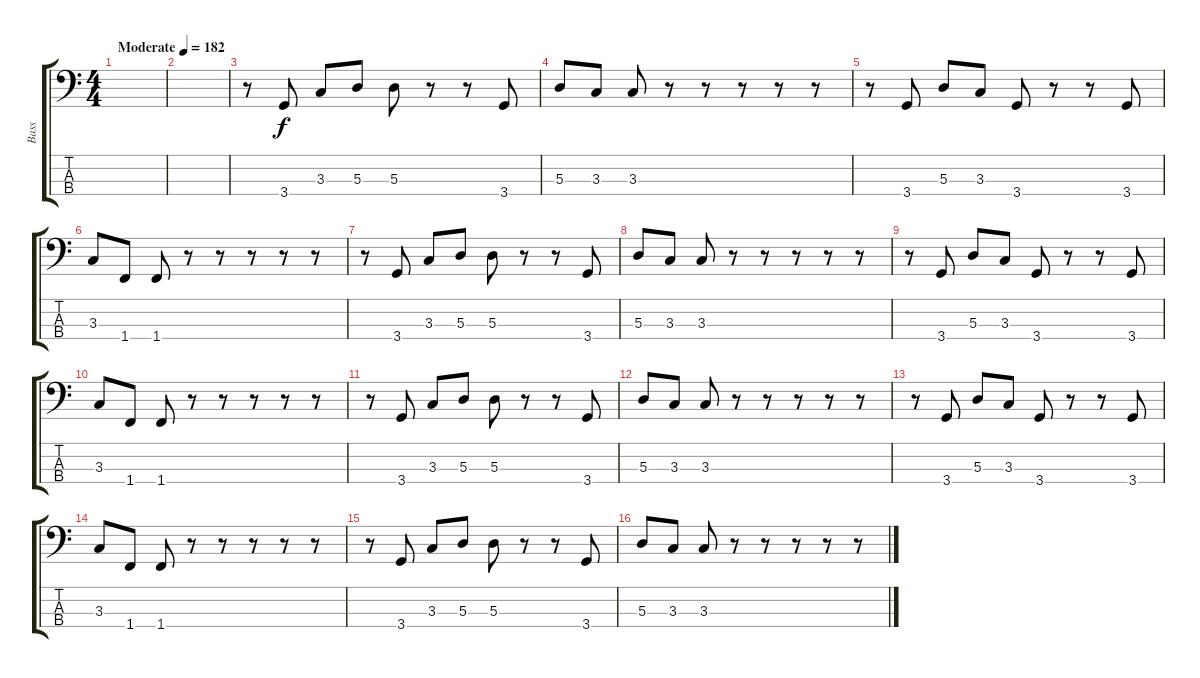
\track ("Bass" "Bass") {instrument electricbassfinger}
\staff {score tabs}
\tuning (G2 D2 A1 E1) {hide}
\ts (4 4)
\tempo (182 "Moderate")
\clef f4
\ks c
|
|
r.8 3.4.8 3.3.8 5.3.8 5.3.8 r.8 r.8 3.4.8 |
5.3.8 3.3.8 3.3.8 r.8 r.8 r.8 r.8 r.8 |
r.8 3.4.8 5.3.8 3.3.8 3.4.8 r.8 r.8 3.4.8 |
3.3.8 1.4.8 1.4.8 r.8 r.8 r.8 r.8 r.8 |
r.8 3.4.8 3.3.8 5.3.8 5.3.8 r.8 r.8 3.4.8 |
5.3.8 3.3.8 3.3.8 r.8 r.8 r.8 r.8 r.8 |
r.8 3.4.8 5.3.8 3.3.8 3.4.8 r.8 r.8 3.4.8 |
3.3.8 1.4.8 1.4.8 r.8 r.8 r.8 r.8 r.8 |
r.8 3.4.8 3.3.8 5.3.8 5.3.8 r.8 r.8 3.4.8 |
5.3.8 3.3.8 3.3.8 r.8 r.8 r.8 r.8 r.8 |
r.8 3.4.8 5.3.8 3.3.8 3.4.8 r.8 r.8 3.4.8 |
3.3.8 1.4.8 1.4.8 r.8 r.8 r.8 r.8 r.8 |
r.8 3.4.8 3.3.8 5.3.8 5.3.8 r.8 r.8 3.4.8 |
5.3.8 3.3.8 3.3.8 r.8 r.8 r.8 r.8 r.8
